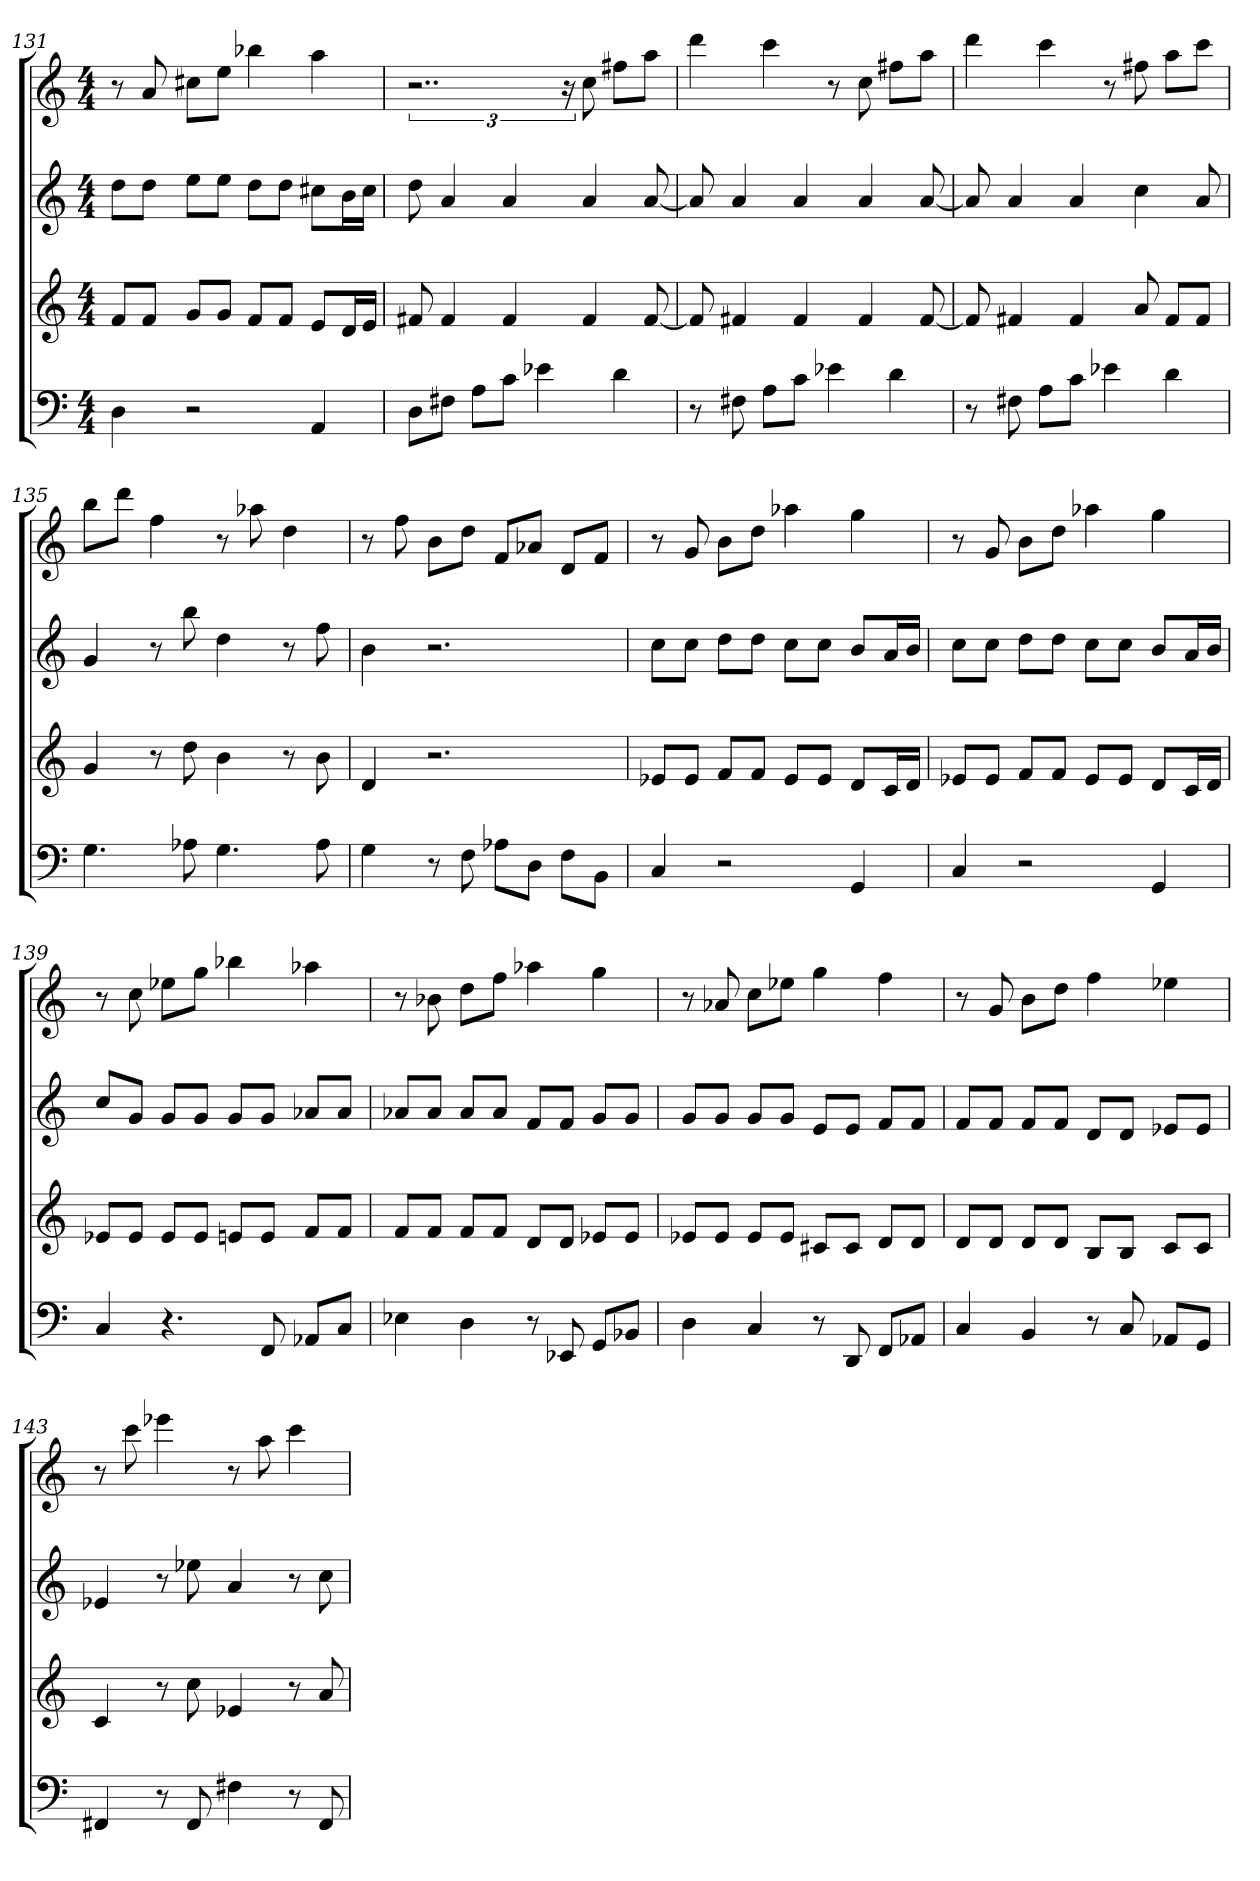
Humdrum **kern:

**kern	**kern	**kern	**kern
*part4	*part3	*part2	*part1
*staff4	*staff3	*staff2	*staff1
*k[]	*k[]	*k[]	*k[]
*C:	*C:	*C:	*C:
*M4/4	*M4/4	*M4/4	*M4/4
=131	=131	=131	=131
4D	8fL	8ddL	8r
.	8fJ	8ddJ	8a
2r	8gL	8eeL	8cc#XL
.	8gJ	8eeJ	8eeJ
.	8fL	8ddL	4bb-X
.	8fJ	8ddJ	.
4AA	8eL	8cc#XL	4aa
.	16dL	16bL	.
.	16eJJ	16cc#JJ	.
=132	=132	=132	=132
8DL	8f#X	8dd	3..r
8F#XJ	4f#	4a	.
8AL	.	.	.
8cJ	4f#	4a	.
4e-X	.	.	.
.	.	.	24r
.	4f#	4a	8cc
4d	.	.	8ff#XL
.	[8f#	[8a	8aaJ
=133	=133	=133	=133
8r	8f#]	8a]	4ddd
8F#X	4f#X	4a	.
8AL	.	.	4ccc
8cJ	4f#	4a	.
4e-X	.	.	8r
.	4f#	4a	8cc
4d	.	.	8ff#XL
.	[8f#	[8a	8aaJ
=134	=134	=134	=134
8r	8f#]	8a]	4ddd
8F#X	4f#X	4a	.
8AL	.	.	4ccc
8cJ	4f#	4a	.
4e-X	.	.	8r
.	8a	4cc	8ff#X
4d	8f#L	.	8aaL
.	8f#J	8a	8cccJ
=135	=135	=135	=135
4.G	4g	4g	8bbL
.	.	.	8dddJ
.	8r	8r	4ff
8A-X	8dd	8bb	.
4.G	4b	4dd	8r
.	.	.	8aa-X
.	8r	8r	4dd
8A-	8b	8ff	.
=136	=136	=136	=136
4G	4d	4b	8r
.	.	.	8ff
8r	2.r	2.r	8bL
8F	.	.	8ddJ
8A-XL	.	.	8fL
8DJ	.	.	8a-XJ
8FL	.	.	8dL
8BBJ	.	.	8fJ
=137	=137	=137	=137
4C	8e-XL	8ccL	8r
.	8e-J	8ccJ	8g
2r	8fL	8ddL	8bL
.	8fJ	8ddJ	8ddJ
.	8e-L	8ccL	4aa-X
.	8e-J	8ccJ	.
4GG	8dL	8bL	4gg
.	16cL	16aL	.
.	16dJJ	16bJJ	.
=138	=138	=138	=138
4C	8e-XL	8ccL	8r
.	8e-J	8ccJ	8g
2r	8fL	8ddL	8bL
.	8fJ	8ddJ	8ddJ
.	8e-L	8ccL	4aa-X
.	8e-J	8ccJ	.
4GG	8dL	8bL	4gg
.	16cL	16aL	.
.	16dJJ	16bJJ	.
=139	=139	=139	=139
4C	8e-XL	8ccL	8r
.	8e-J	8gJ	8cc
4.r	8e-L	8gL	8ee-XL
.	8e-J	8gJ	8ggJ
.	8enL	8gL	4bb-X
8FF	8eJ	8gJ	.
8AA-XL	8fL	8a-XL	4aa-X
8CJ	8fJ	8a-J	.
=140	=140	=140	=140
4E-X	8fL	8a-XL	8r
.	8fJ	8a-J	8b-X
4D	8fL	8a-L	8ddL
.	8fJ	8a-J	8ffJ
8r	8dL	8fL	4aa-X
8EE-X	8dJ	8fJ	.
8GGL	8e-XL	8gL	4gg
8BB-XJ	8e-J	8gJ	.
=141	=141	=141	=141
4D	8e-XL	8gL	8r
.	8e-J	8gJ	8a-X
4C	8e-L	8gL	8ccL
.	8e-J	8gJ	8ee-XJ
8r	8c#XL	8eL	4gg
8DD	8c#J	8eJ	.
8FFL	8dL	8fL	4ff
8AA-XJ	8dJ	8fJ	.
=142	=142	=142	=142
4C	8dL	8fL	8r
.	8dJ	8fJ	8g
4BB	8dL	8fL	8bL
.	8dJ	8fJ	8ddJ
8r	8BL	8dL	4ff
8C	8BJ	8dJ	.
8AA-XL	8cL	8e-XL	4ee-X
8GGJ	8cJ	8e-J	.
=143	=143	=143	=143
4FF#X	4c	4e-X	8r
.	.	.	8ccc
8r	8r	8r	4eee-X
8FF#	8cc	8ee-X	.
4F#X	4e-X	4a	8r
.	.	.	8aa
8r	8r	8r	4ccc
8FF#	8a	8cc	.
=	=	=	=
*-	*-	*-	*-
